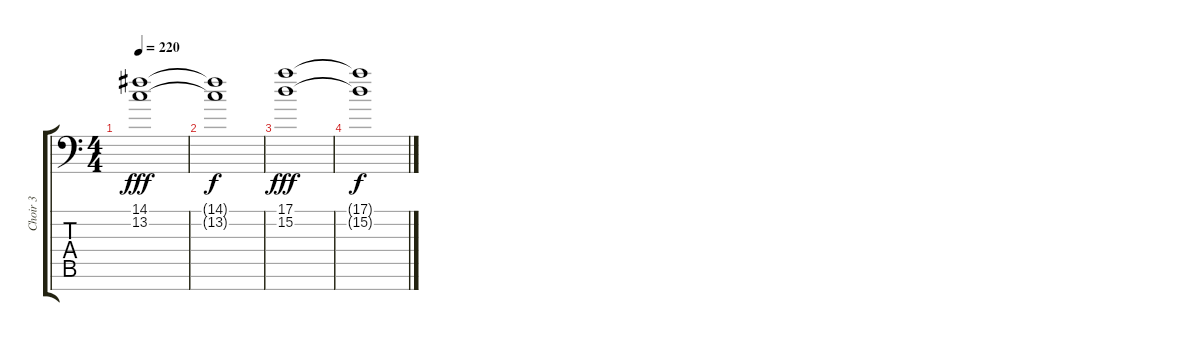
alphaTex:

\track ("Choir 3" "Choir 3") {instrument choiraahs}
\staff {score tabs}
\tuning (E4 B3 G3 D3 A2 E2 C-1) {hide}
\ts (4 4)
\tempo 220
\clef f4
\ks c
(14.1 13.2).1{dy fff} |
(14.1{t} 13.2{t}).1{dy f} |
(17.1 15.2).1{dy fff} |
(17.1{t} 15.2{t}).1{dy f}
